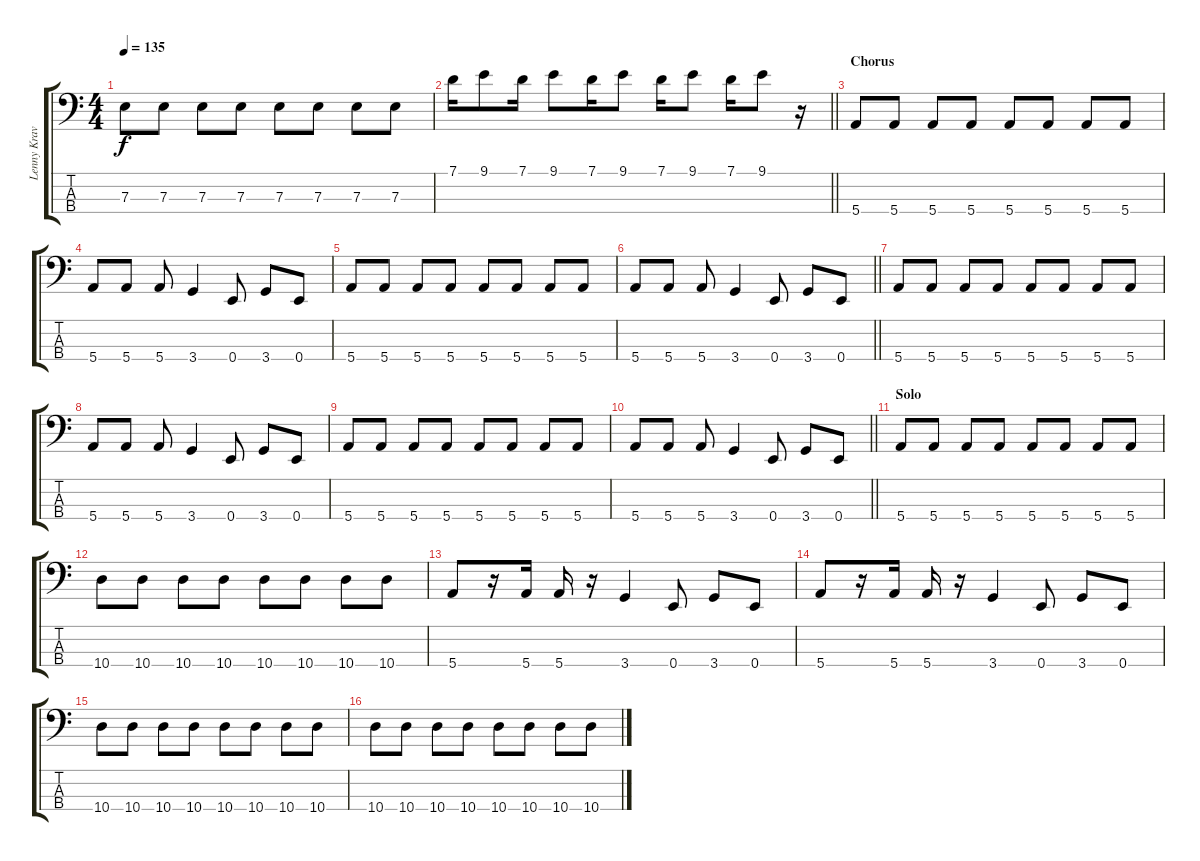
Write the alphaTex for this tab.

\track ("Lenny Kravitz (bass)" "Lenny Krav") {instrument electricbasspick}
\staff {score tabs}
\tuning (G2 D2 A1 E1) {hide}
\ts (4 4)
\tempo 135
\clef f4
\ks c
7.3.8{dy f} 7.3.8 7.3.8 7.3.8 7.3.8 7.3.8 7.3.8 7.3.8 |
\barLineRight lightlight
7.1.16 9.1.8 7.1.16 9.1.8 7.1.16 9.1.8 7.1.16 9.1.8 7.1.16 9.1.8 r.16 |
\section ("" "Chorus")
5.4.8 5.4.8 5.4.8 5.4.8 5.4.8 5.4.8 5.4.8 5.4.8 |
5.4.8 5.4.8 5.4.8 3.4.4 0.4.8 3.4.8 0.4.8 |
5.4.8 5.4.8 5.4.8 5.4.8 5.4.8 5.4.8 5.4.8 5.4.8 |
\barLineRight lightlight
5.4.8 5.4.8 5.4.8 3.4.4 0.4.8 3.4.8 0.4.8 |
5.4.8 5.4.8 5.4.8 5.4.8 5.4.8 5.4.8 5.4.8 5.4.8 |
5.4.8 5.4.8 5.4.8 3.4.4 0.4.8 3.4.8 0.4.8 |
5.4.8 5.4.8 5.4.8 5.4.8 5.4.8 5.4.8 5.4.8 5.4.8 |
\barLineRight lightlight
5.4.8 5.4.8 5.4.8 3.4.4 0.4.8 3.4.8 0.4.8 |
\section ("" "Solo")
5.4.8 5.4.8 5.4.8 5.4.8 5.4.8 5.4.8 5.4.8 5.4.8 |
10.4.8 10.4.8 10.4.8 10.4.8 10.4.8 10.4.8 10.4.8 10.4.8 |
5.4.8 r.16 5.4.16 5.4.16 r.16 3.4.4 0.4.8 3.4.8 0.4.8 |
5.4.8 r.16 5.4.16 5.4.16 r.16 3.4.4 0.4.8 3.4.8 0.4.8 |
10.4.8 10.4.8 10.4.8 10.4.8 10.4.8 10.4.8 10.4.8 10.4.8 |
10.4.8 10.4.8 10.4.8 10.4.8 10.4.8 10.4.8 10.4.8 10.4.8
